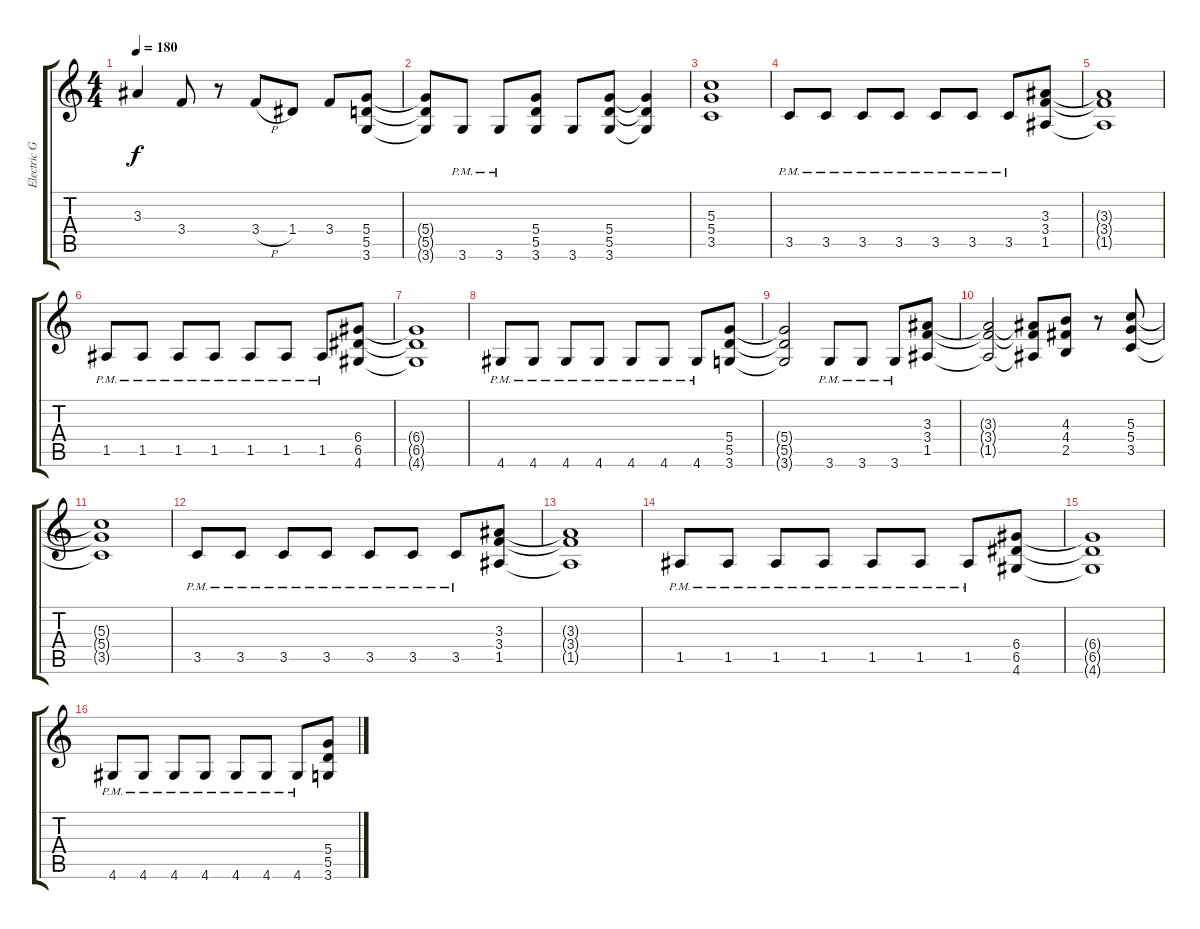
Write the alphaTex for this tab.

\track ("Electric Guitar (Pitrelli)" "Electric G") {instrument distortionguitar}
\staff {score tabs}
\tuning (E4 B3 G3 D3 A2 E2) {hide}
\ts (4 4)
\tempo 180
\clef g2
\ks c
3.3{t}.4{dy f} 3.4.8 r.8 3.4{h}.8 1.4.8 3.4.8 (5.4 5.5 3.6).8 |
(5.4{t} 5.5{t} 3.6{t}).8 3.6{pm}.8 3.6{pm}.8 (5.4 5.5 3.6).8 3.6.8 (5.4 5.5 3.6).8 (5.4{t} 5.5{t} 3.6{t}).4 |
(5.3 5.4 3.5).1 |
3.5{pm}.8 3.5{pm}.8 3.5{pm}.8 3.5{pm}.8 3.5{pm}.8 3.5{pm}.8 3.5{pm}.8 (3.3 3.4 1.5).8 |
(3.3{t} 3.4{t} 1.5{t}).1 |
1.5{pm}.8 1.5{pm}.8 1.5{pm}.8 1.5{pm}.8 1.5{pm}.8 1.5{pm}.8 1.5{pm}.8 (6.4 6.5 4.6).8 |
(6.4{t} 6.5{t} 4.6{t}).1 |
4.6{pm}.8 4.6{pm}.8 4.6{pm}.8 4.6{pm}.8 4.6{pm}.8 4.6{pm}.8 4.6{pm}.8 (5.4 5.5 3.6).8 |
(5.4{t} 5.5{t} 3.6{t}).2 3.6{pm}.8 3.6{pm}.8 3.6{pm}.8 (3.3 3.4 1.5).8 |
(3.3{t} 3.4{t} 1.5{t}).2 (3.3{t} 3.4{t} 1.5{t}).8 (4.3 4.4 2.5).8 r.8 (5.3 5.4 3.5).8 |
(5.3{t} 5.4{t} 3.5{t}).1 |
3.5{pm}.8 3.5{pm}.8 3.5{pm}.8 3.5{pm}.8 3.5{pm}.8 3.5{pm}.8 3.5{pm}.8 (3.3 3.4 1.5).8 |
(3.3{t} 3.4{t} 1.5{t}).1 |
1.5{pm}.8 1.5{pm}.8 1.5{pm}.8 1.5{pm}.8 1.5{pm}.8 1.5{pm}.8 1.5{pm}.8 (6.4 6.5 4.6).8 |
(6.4{t} 6.5{t} 4.6{t}).1 |
4.6{pm}.8 4.6{pm}.8 4.6{pm}.8 4.6{pm}.8 4.6{pm}.8 4.6{pm}.8 4.6{pm}.8 (5.4 5.5 3.6).8
